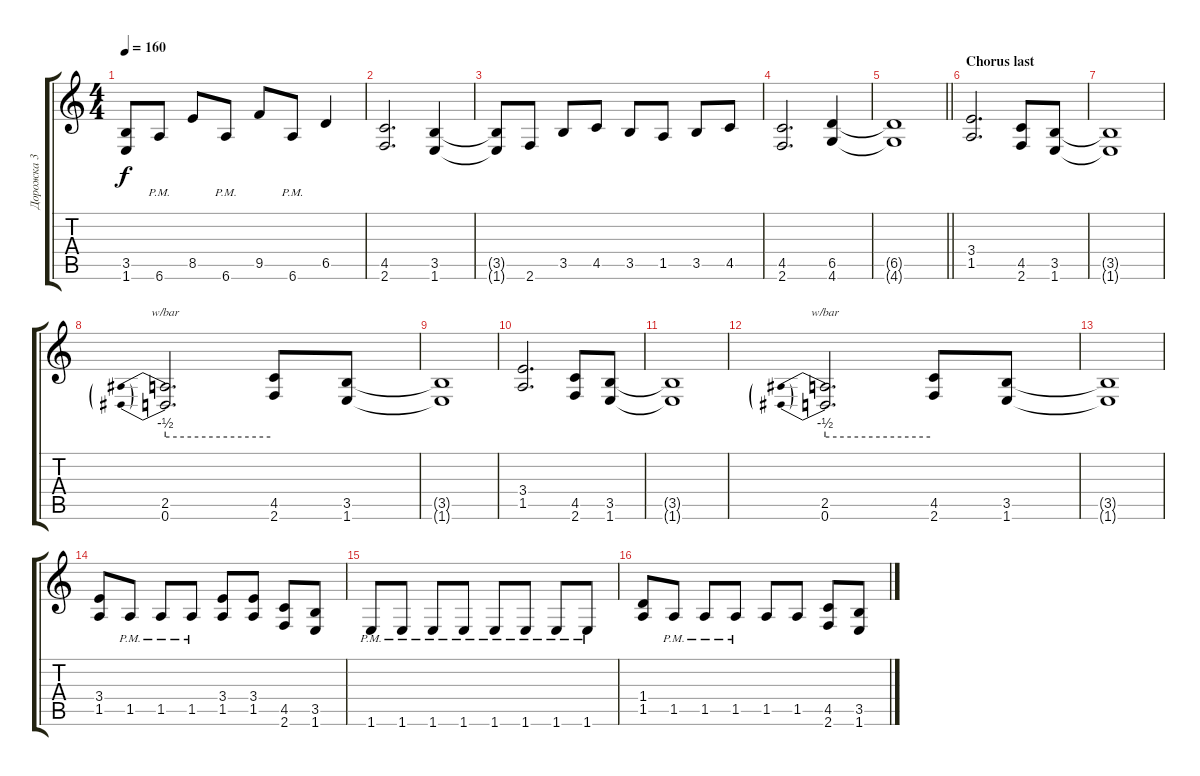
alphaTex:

\track ("Дорожка 3" "Дорожка 3") {instrument distortionguitar}
\staff {score tabs}
\tuning (Eb4 Bb3 Gb3 Db3 Ab2 Eb2) {hide}
\ts (4 4)
\tempo 160
\clef g2
\ks c
(3.5{t} 1.6{t}).8{dy f} 6.6{pm}.8 8.5.8 6.6{pm}.8 9.5.8 6.6{pm}.8 6.5.4 |
(4.5 2.6).2{d} (3.5 1.6).4 |
(3.5{t} 1.6{t}).8 2.6.8 3.5.8 4.5.8 3.5.8 1.5.8 3.5.8 4.5.8 |
(4.5 2.6).2{d} (6.5 4.6).4 |
\barLineRight lightlight
(6.5{t} 4.6{t}).1 |
\section ("" "Chorus last")
(3.4 1.5).2{d} (4.5 2.6).8 (3.5 1.6).8 |
(3.5{t} 1.6{t}).1 |
(2.5 0.6).2{d tbe (predive default 0 -2 60 -2)} (4.5 2.6).8 (3.5 1.6).8 |
(3.5{t} 1.6{t}).1 |
(3.4 1.5).2{d} (4.5 2.6).8 (3.5 1.6).8 |
(3.5{t} 1.6{t}).1 |
(2.5 0.6).2{d tbe (predive default 0 -2 60 -2)} (4.5 2.6).8 (3.5 1.6).8 |
(3.5{t} 1.6{t}).1 |
(3.4 1.5).8 1.5{pm}.8 1.5{pm}.8 1.5{pm}.8 (3.4 1.5).8 (3.4 1.5).8 (4.5 2.6).8 (3.5 1.6).8 |
1.6{pm}.8 1.6{pm}.8 1.6{pm}.8 1.6{pm}.8 1.6{pm}.8 1.6{pm}.8 1.6{pm}.8 1.6{pm}.8 |
(1.4 1.5).8 1.5{pm}.8 1.5{pm}.8 1.5{pm}.8 1.5.8 1.5.8 (4.5 2.6).8 (3.5 1.6).8
